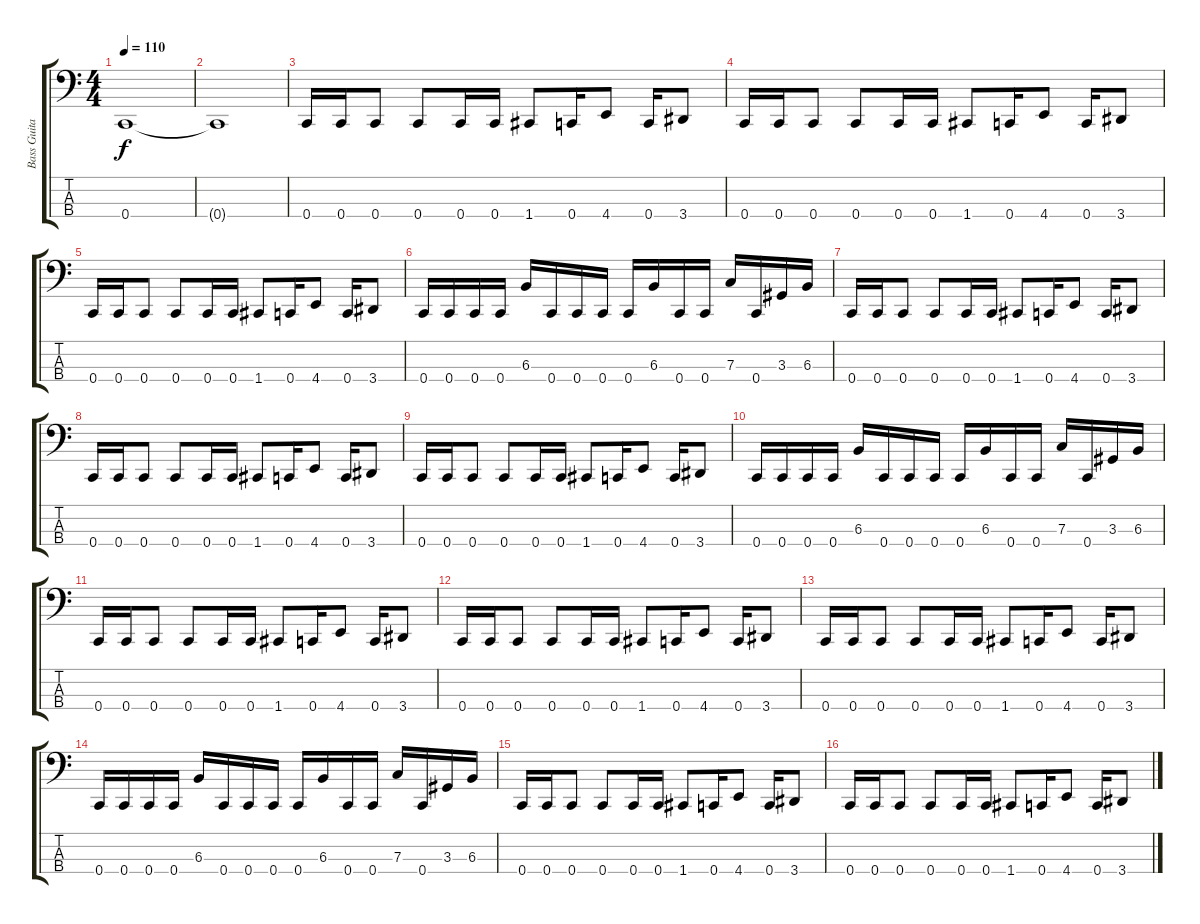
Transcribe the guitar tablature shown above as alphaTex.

\track ("Bass Guitar" "Bass Guita") {instrument electricbasspick}
\staff {score tabs}
\tuning (Eb2 Bb1 F1 C1) {hide}
\ts (4 4)
\tempo 110
\clef f4
\ks c
0.4.1{dy f instrument electricbasspick} |
0.4{t}.1 |
0.4.16 0.4.16 0.4.8 0.4.8 0.4.16 0.4.16 1.4.8 0.4.16 4.4.8 0.4.16 3.4.8 |
0.4.16 0.4.16 0.4.8 0.4.8 0.4.16 0.4.16 1.4.8 0.4.16 4.4.8 0.4.16 3.4.8 |
0.4.16 0.4.16 0.4.8 0.4.8 0.4.16 0.4.16 1.4.8 0.4.16 4.4.8 0.4.16 3.4.8 |
0.4.16 0.4.16 0.4.16 0.4.16 6.3.16 0.4.16 0.4.16 0.4.16 0.4.16 6.3.16 0.4.16 0.4.16 7.3.16 0.4.16 3.3.16 6.3.16 |
0.4.16 0.4.16 0.4.8 0.4.8 0.4.16 0.4.16 1.4.8 0.4.16 4.4.8 0.4.16 3.4.8 |
0.4.16 0.4.16 0.4.8 0.4.8 0.4.16 0.4.16 1.4.8 0.4.16 4.4.8 0.4.16 3.4.8 |
0.4.16 0.4.16 0.4.8 0.4.8 0.4.16 0.4.16 1.4.8 0.4.16 4.4.8 0.4.16 3.4.8 |
0.4.16 0.4.16 0.4.16 0.4.16 6.3.16 0.4.16 0.4.16 0.4.16 0.4.16 6.3.16 0.4.16 0.4.16 7.3.16 0.4.16 3.3.16 6.3.16 |
0.4.16 0.4.16 0.4.8 0.4.8 0.4.16 0.4.16 1.4.8 0.4.16 4.4.8 0.4.16 3.4.8 |
0.4.16 0.4.16 0.4.8 0.4.8 0.4.16 0.4.16 1.4.8 0.4.16 4.4.8 0.4.16 3.4.8 |
0.4.16 0.4.16 0.4.8 0.4.8 0.4.16 0.4.16 1.4.8 0.4.16 4.4.8 0.4.16 3.4.8 |
0.4.16 0.4.16 0.4.16 0.4.16 6.3.16 0.4.16 0.4.16 0.4.16 0.4.16 6.3.16 0.4.16 0.4.16 7.3.16 0.4.16 3.3.16 6.3.16 |
0.4.16 0.4.16 0.4.8 0.4.8 0.4.16 0.4.16 1.4.8 0.4.16 4.4.8 0.4.16 3.4.8 |
0.4.16 0.4.16 0.4.8 0.4.8 0.4.16 0.4.16 1.4.8 0.4.16 4.4.8 0.4.16 3.4.8
